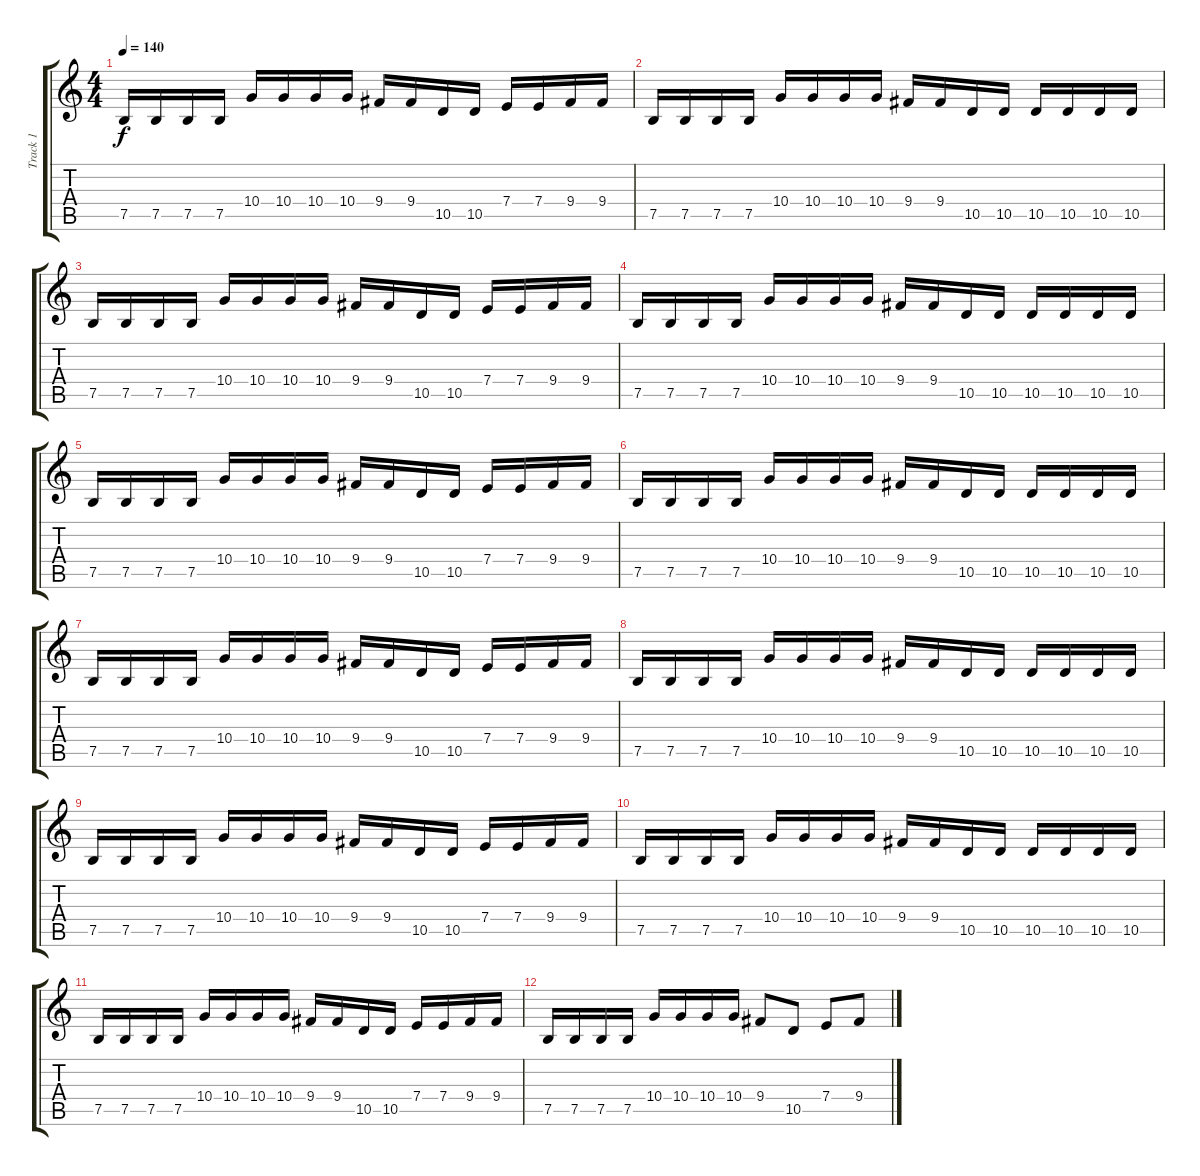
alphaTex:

\track ("Track 1" "Track 1") {instrument distortionguitar}
\staff {score tabs}
\tuning (B3 Gb3 D3 A2 E2 B1) {hide}
\ts (4 4)
\tempo 140
\clef g2
\ks c
7.5.16{dy f} 7.5.16 7.5.16 7.5.16 10.4.16 10.4.16 10.4.16 10.4.16 9.4.16 9.4.16 10.5.16 10.5.16 7.4.16 7.4.16 9.4.16 9.4.16 |
7.5.16 7.5.16 7.5.16 7.5.16 10.4.16 10.4.16 10.4.16 10.4.16 9.4.16 9.4.16 10.5.16 10.5.16 10.5.16 10.5.16 10.5.16 10.5.16 |
7.5.16 7.5.16 7.5.16 7.5.16 10.4.16 10.4.16 10.4.16 10.4.16 9.4.16 9.4.16 10.5.16 10.5.16 7.4.16 7.4.16 9.4.16 9.4.16 |
7.5.16 7.5.16 7.5.16 7.5.16 10.4.16 10.4.16 10.4.16 10.4.16 9.4.16 9.4.16 10.5.16 10.5.16 10.5.16 10.5.16 10.5.16 10.5.16 |
7.5.16 7.5.16 7.5.16 7.5.16 10.4.16 10.4.16 10.4.16 10.4.16 9.4.16 9.4.16 10.5.16 10.5.16 7.4.16 7.4.16 9.4.16 9.4.16 |
7.5.16 7.5.16 7.5.16 7.5.16 10.4.16 10.4.16 10.4.16 10.4.16 9.4.16 9.4.16 10.5.16 10.5.16 10.5.16 10.5.16 10.5.16 10.5.16 |
7.5.16 7.5.16 7.5.16 7.5.16 10.4.16 10.4.16 10.4.16 10.4.16 9.4.16 9.4.16 10.5.16 10.5.16 7.4.16 7.4.16 9.4.16 9.4.16 |
7.5.16 7.5.16 7.5.16 7.5.16 10.4.16 10.4.16 10.4.16 10.4.16 9.4.16 9.4.16 10.5.16 10.5.16 10.5.16 10.5.16 10.5.16 10.5.16 |
7.5.16 7.5.16 7.5.16 7.5.16 10.4.16 10.4.16 10.4.16 10.4.16 9.4.16 9.4.16 10.5.16 10.5.16 7.4.16 7.4.16 9.4.16 9.4.16 |
7.5.16 7.5.16 7.5.16 7.5.16 10.4.16 10.4.16 10.4.16 10.4.16 9.4.16 9.4.16 10.5.16 10.5.16 10.5.16 10.5.16 10.5.16 10.5.16 |
7.5.16 7.5.16 7.5.16 7.5.16 10.4.16 10.4.16 10.4.16 10.4.16 9.4.16 9.4.16 10.5.16 10.5.16 7.4.16 7.4.16 9.4.16 9.4.16 |
7.5.16 7.5.16 7.5.16 7.5.16 10.4.16 10.4.16 10.4.16 10.4.16 9.4.8 10.5.8 7.4.8 9.4.8
